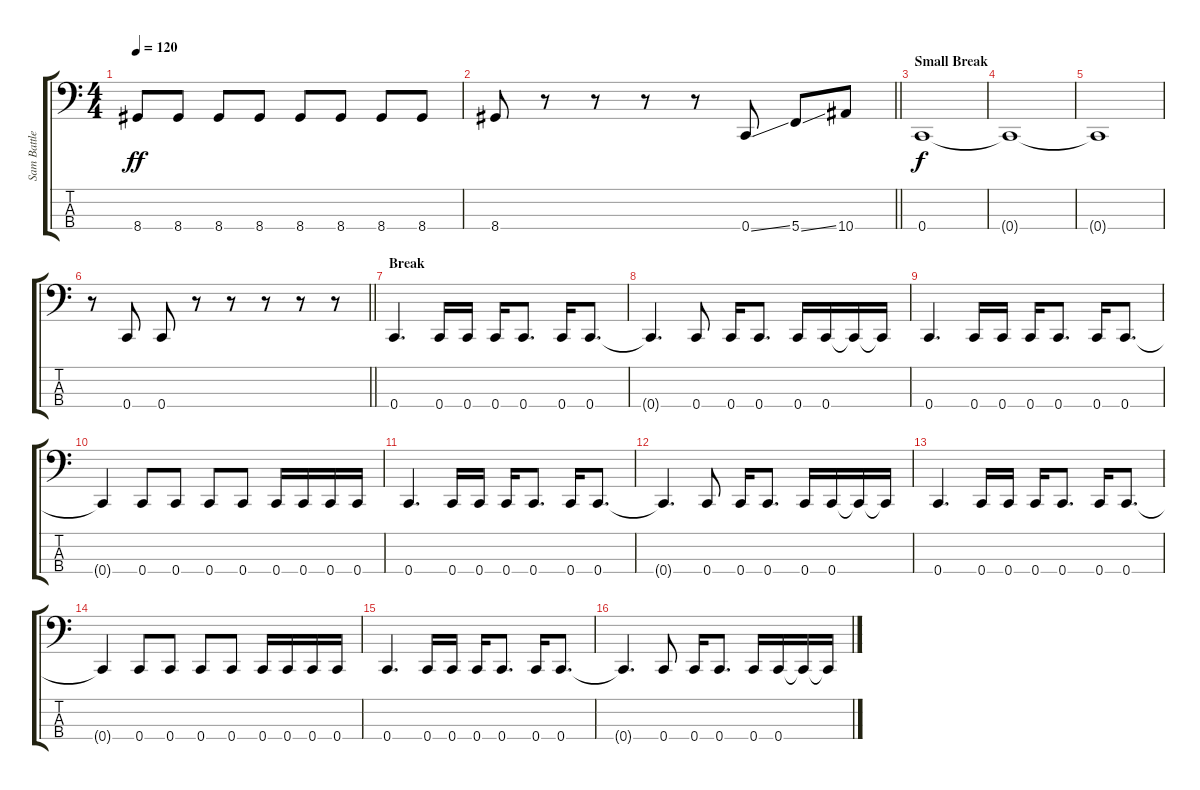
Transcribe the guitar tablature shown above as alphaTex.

\track ("Sam Battley" "Sam Battle") {instrument electricbasspick}
\staff {score tabs}
\tuning (F2 C2 G1 C1) {hide}
\ts (4 4)
\tempo 120
\clef f4
\ks c
8.4.8{dy ff} 8.4.8 8.4.8 8.4.8 8.4.8 8.4.8 8.4.8 8.4.8 |
\barLineRight lightlight
8.4.8 r.8 r.8 r.8 r.8 0.4{ss}.8 5.4{ss}.8 10.4.8 |
\section ("" "Small Break")
0.4.1{dy f} |
0.4{t}.1 |
0.4{t}.1 |
\barLineRight lightlight
r.8 0.4.8 0.4.8 r.8 r.8 r.8 r.8 r.8 |
\section ("" "Break")
0.4.4{d} 0.4.16 0.4.16 0.4.16 0.4.8{d} 0.4.16 0.4.8{d} |
0.4{t}.4{d} 0.4.8 0.4.16 0.4.8{d} 0.4.16 0.4.16 0.4{t}.16 0.4{t}.16 |
0.4.4{d} 0.4.16 0.4.16 0.4.16 0.4.8{d} 0.4.16 0.4.8{d} |
0.4{t}.4 0.4.8 0.4.8 0.4.8 0.4.8 0.4.16 0.4.16 0.4.16 0.4.16 |
0.4.4{d} 0.4.16 0.4.16 0.4.16 0.4.8{d} 0.4.16 0.4.8{d} |
0.4{t}.4{d} 0.4.8 0.4.16 0.4.8{d} 0.4.16 0.4.16 0.4{t}.16 0.4{t}.16 |
0.4.4{d} 0.4.16 0.4.16 0.4.16 0.4.8{d} 0.4.16 0.4.8{d} |
0.4{t}.4 0.4.8 0.4.8 0.4.8 0.4.8 0.4.16 0.4.16 0.4.16 0.4.16 |
0.4.4{d} 0.4.16 0.4.16 0.4.16 0.4.8{d} 0.4.16 0.4.8{d} |
0.4{t}.4{d} 0.4.8 0.4.16 0.4.8{d} 0.4.16 0.4.16 0.4{t}.16 0.4{t}.16
